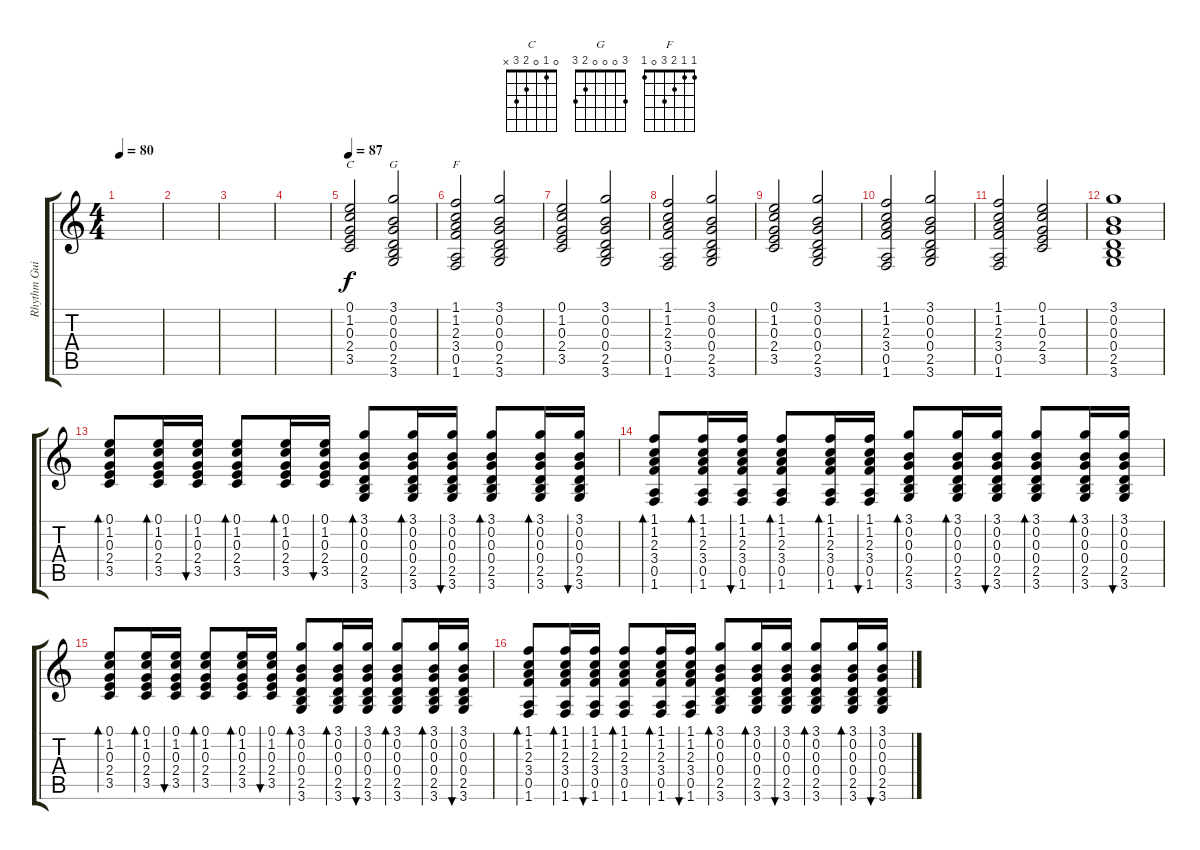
\track ("Rhythm Guitar" "Rhythm Gui") {instrument acousticguitarnylon}
\staff {score tabs}
\tuning (E4 B3 G3 D3 A2 E2) {hide}
\chord ("C" 0 1 0 2 3 x)
\chord ("G" 3 0 0 0 2 3)
\chord ("F" 1 1 2 3 0 1)
\ts (4 4)
\tempo 80
\clef g2
\ks c
|
|
|
|
\tempo 87
(0.1 1.2 0.3 2.4 3.5).2{ch "C"} (3.1 0.2 0.3 0.4 2.5 3.6).2{ch "G"} |
(1.1 1.2 2.3 3.4 0.5 1.6).2{ch "F"} (3.1 0.2 0.3 0.4 2.5 3.6).2 |
(0.1 1.2 0.3 2.4 3.5).2 (3.1 0.2 0.3 0.4 2.5 3.6).2 |
(1.1 1.2 2.3 3.4 0.5 1.6).2 (3.1 0.2 0.3 0.4 2.5 3.6).2 |
(0.1 1.2 0.3 2.4 3.5).2 (3.1 0.2 0.3 0.4 2.5 3.6).2 |
(1.1 1.2 2.3 3.4 0.5 1.6).2 (3.1 0.2 0.3 0.4 2.5 3.6).2 |
(1.1 1.2 2.3 3.4 0.5 1.6).2 (0.1 1.2 0.3 2.4 3.5).2 |
(3.1 0.2 0.3 0.4 2.5 3.6).1 |
(0.1 1.2 0.3 2.4 3.5).8{bd 30} (0.1 1.2 0.3 2.4 3.5).16{bd 30} (0.1 1.2 0.3 2.4 3.5).16{bu 30} (0.1 1.2 0.3 2.4 3.5).8{bd 30} (0.1 1.2 0.3 2.4 3.5).16{bd 30} (0.1 1.2 0.3 2.4 3.5).16{bu 30} (3.1 0.2 0.3 0.4 2.5 3.6).8{bd 30} (3.1 0.2 0.3 0.4 2.5 3.6).16{bd 30} (3.1 0.2 0.3 0.4 2.5 3.6).16{bu 30} (3.1 0.2 0.3 0.4 2.5 3.6).8{bd 30} (3.1 0.2 0.3 0.4 2.5 3.6).16{bd 30} (3.1 0.2 0.3 0.4 2.5 3.6).16{bu 30} |
(1.1 1.2 2.3 3.4 0.5 1.6).8{bd 30} (1.1 1.2 2.3 3.4 0.5 1.6).16{bd 30} (1.1 1.2 2.3 3.4 0.5 1.6).16{bu 30} (1.1 1.2 2.3 3.4 0.5 1.6).8{bd 30} (1.1 1.2 2.3 3.4 0.5 1.6).16{bd 30} (1.1 1.2 2.3 3.4 0.5 1.6).16{bu 30} (3.1 0.2 0.3 0.4 2.5 3.6).8{bd 30} (3.1 0.2 0.3 0.4 2.5 3.6).16{bd 30} (3.1 0.2 0.3 0.4 2.5 3.6).16{bu 30} (3.1 0.2 0.3 0.4 2.5 3.6).8{bd 30} (3.1 0.2 0.3 0.4 2.5 3.6).16{bd 30} (3.1 0.2 0.3 0.4 2.5 3.6).16{bu 30} |
(0.1 1.2 0.3 2.4 3.5).8{bd 30} (0.1 1.2 0.3 2.4 3.5).16{bd 30} (0.1 1.2 0.3 2.4 3.5).16{bu 30} (0.1 1.2 0.3 2.4 3.5).8{bd 30} (0.1 1.2 0.3 2.4 3.5).16{bd 30} (0.1 1.2 0.3 2.4 3.5).16{bu 30} (3.1 0.2 0.3 0.4 2.5 3.6).8{bd 30} (3.1 0.2 0.3 0.4 2.5 3.6).16{bd 30} (3.1 0.2 0.3 0.4 2.5 3.6).16{bu 30} (3.1 0.2 0.3 0.4 2.5 3.6).8{bd 30} (3.1 0.2 0.3 0.4 2.5 3.6).16{bd 30} (3.1 0.2 0.3 0.4 2.5 3.6).16{bu 30} |
(1.1 1.2 2.3 3.4 0.5 1.6).8{bd 30} (1.1 1.2 2.3 3.4 0.5 1.6).16{bd 30} (1.1 1.2 2.3 3.4 0.5 1.6).16{bu 30} (1.1 1.2 2.3 3.4 0.5 1.6).8{bd 30} (1.1 1.2 2.3 3.4 0.5 1.6).16{bd 30} (1.1 1.2 2.3 3.4 0.5 1.6).16{bu 30} (3.1 0.2 0.3 0.4 2.5 3.6).8{bd 30} (3.1 0.2 0.3 0.4 2.5 3.6).16{bd 30} (3.1 0.2 0.3 0.4 2.5 3.6).16{bu 30} (3.1 0.2 0.3 0.4 2.5 3.6).8{bd 30} (3.1 0.2 0.3 0.4 2.5 3.6).16{bd 30} (3.1 0.2 0.3 0.4 2.5 3.6).16{bu 30}
